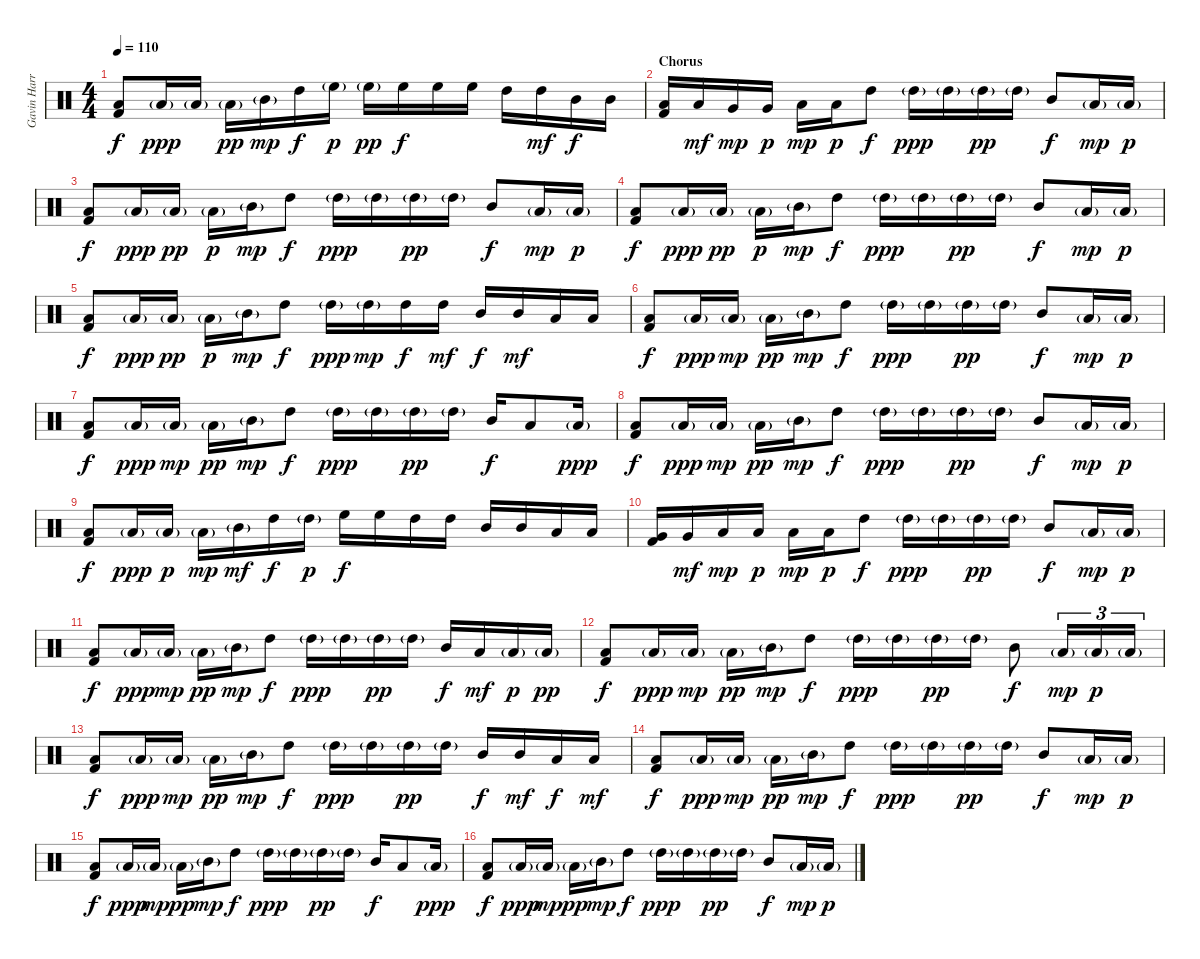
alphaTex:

\track ("Gavin Harrison - Drums" "Gavin Harr") {instrument percussion}
\staff {score}
\articulation defaults
\ts (4 4)
\tempo 110
\clef neutral
\ks c
("Low Floor Tom (hit)" "Kick (hit) 2").8{dy f} "Low Floor Tom (hit)"{g}.16{dy ppp} "Low Tom (hit)"{g}.16 "Low Tom (hit)"{g}.16{dy pp} "Mid Tom (hit)"{g}.16{dy mp} "High Tom (hit)".16{dy f} "High Floor Tom (hit)"{g}.16{dy p} "High Floor Tom (hit)"{g}.16{dy pp} "High Floor Tom (hit)".16{dy f} "High Floor Tom (hit)".16 "High Floor Tom (hit)".16 "High Tom (hit)".16 "High Tom (hit)".16{dy mf} "Mid Tom (hit)".16{dy f} "Mid Tom (hit)".16 |
\section ("" "Chorus")
("Low Tom (hit)" "Kick (hit) 2").16 "Low Tom (hit)".16{dy mf} "Very Low Tom (hit)".16{dy mp} "Very Low Tom (hit)".16{dy p} "Low Floor Tom (hit)".16{dy mp} "Low Floor Tom (hit)".16{dy p} "High Tom (hit)".8{dy f} "High Tom (hit)"{g}.16{dy ppp} "High Tom (hit)"{g}.16 "High Tom (hit)"{g}.16{dy pp} "High Tom (hit)"{g}.16 "Mid Tom (hit)".8{dy f} "Low Tom (hit)"{g}.16{dy mp} "Low Tom (hit)"{g}.16{dy p} |
("Low Floor Tom (hit)" "Kick (hit) 2").8{dy f} "Low Floor Tom (hit)"{g}.16{dy ppp} "Low Tom (hit)"{g}.16{dy pp} "Low Tom (hit)"{g}.16{dy p} "Mid Tom (hit)"{g}.16{dy mp} "High Tom (hit)".8{dy f} "High Tom (hit)"{g}.16{dy ppp} "High Tom (hit)"{g}.16 "High Tom (hit)"{g}.16{dy pp} "High Tom (hit)"{g}.16 "Mid Tom (hit)".8{dy f} "Low Tom (hit)"{g}.16{dy mp} "Low Tom (hit)"{g}.16{dy p} |
("Low Floor Tom (hit)" "Kick (hit) 2").8{dy f} "Low Floor Tom (hit)"{g}.16{dy ppp} "Low Tom (hit)"{g}.16{dy pp} "Low Tom (hit)"{g}.16{dy p} "Mid Tom (hit)"{g}.16{dy mp} "High Tom (hit)".8{dy f} "High Tom (hit)"{g}.16{dy ppp} "High Tom (hit)"{g}.16 "High Tom (hit)"{g}.16{dy pp} "High Tom (hit)"{g}.16 "Mid Tom (hit)".8{dy f} "Low Tom (hit)"{g}.16{dy mp} "Low Tom (hit)"{g}.16{dy p} |
("Low Floor Tom (hit)" "Kick (hit) 2").8{dy f} "Low Floor Tom (hit)"{g}.16{dy ppp} "Low Tom (hit)"{g}.16{dy pp} "Low Tom (hit)"{g}.16{dy p} "Mid Tom (hit)"{g}.16{dy mp} "High Tom (hit)".8{dy f} "High Tom (hit)"{g}.16{dy ppp} "High Tom (hit)"{g}.16{dy mp} "High Tom (hit)".16{dy f} "High Tom (hit)".16{dy mf} "Mid Tom (hit)".16{dy f} "Mid Tom (hit)".16{dy mf} "Low Tom (hit)".16 "Low Tom (hit)".16 |
("Low Floor Tom (hit)" "Kick (hit) 2").8{dy f} "Low Floor Tom (hit)"{g}.16{dy ppp} "Low Tom (hit)"{g}.16{dy mp} "Low Tom (hit)"{g}.16{dy pp} "Mid Tom (hit)"{g}.16{dy mp} "High Tom (hit)".8{dy f} "High Tom (hit)"{g}.16{dy ppp} "High Tom (hit)"{g}.16 "High Tom (hit)"{g}.16{dy pp} "High Tom (hit)"{g}.16 "Mid Tom (hit)".8{dy f} "Low Tom (hit)"{g}.16{dy mp} "Low Tom (hit)"{g}.16{dy p} |
("Low Floor Tom (hit)" "Kick (hit) 2").8{dy f} "Low Floor Tom (hit)"{g}.16{dy ppp} "Low Tom (hit)"{g}.16{dy mp} "Low Tom (hit)"{g}.16{dy pp} "Mid Tom (hit)"{g}.16{dy mp} "High Tom (hit)".8{dy f} "High Tom (hit)"{g}.16{dy ppp} "High Tom (hit)"{g}.16 "High Tom (hit)"{g}.16{dy pp} "High Tom (hit)"{g}.16 "Mid Tom (hit)".16{dy f} "Low Floor Tom (hit)".8 "Low Floor Tom (hit)"{g}.16{dy ppp} |
("Low Floor Tom (hit)" "Kick (hit) 2").8{dy f} "Low Floor Tom (hit)"{g}.16{dy ppp} "Low Tom (hit)"{g}.16{dy mp} "Low Tom (hit)"{g}.16{dy pp} "Mid Tom (hit)"{g}.16{dy mp} "High Tom (hit)".8{dy f} "High Tom (hit)"{g}.16{dy ppp} "High Tom (hit)"{g}.16 "High Tom (hit)"{g}.16{dy pp} "High Tom (hit)"{g}.16 "Mid Tom (hit)".8{dy f} "Low Tom (hit)"{g}.16{dy mp} "Low Tom (hit)"{g}.16{dy p} |
("Low Floor Tom (hit)" "Kick (hit) 2").8{dy f} "Low Floor Tom (hit)"{g}.16{dy ppp} "Low Tom (hit)"{g}.16{dy p} "Low Tom (hit)"{g}.16{dy mp} "Mid Tom (hit)"{g}.16{dy mf} "High Tom (hit)".16{dy f} "High Tom (hit)"{g}.16{dy p} "High Floor Tom (hit)".16{dy f} "High Floor Tom (hit)".16 "High Tom (hit)".16 "High Tom (hit)".16 "Mid Tom (hit)".16 "Mid Tom (hit)".16 "Low Tom (hit)".16 "Low Tom (hit)".16 |
("Very Low Tom (hit)" "Kick (hit) 2").16 "Very Low Tom (hit)".16{dy mf} "Low Floor Tom (hit)".16{dy mp} "Low Floor Tom (hit)".16{dy p} "Low Floor Tom (hit)".16{dy mp} "Low Floor Tom (hit)".16{dy p} "High Tom (hit)".8{dy f} "High Tom (hit)"{g}.16{dy ppp} "High Tom (hit)"{g}.16 "High Tom (hit)"{g}.16{dy pp} "High Tom (hit)"{g}.16 "Mid Tom (hit)".8{dy f} "Low Tom (hit)"{g}.16{dy mp} "Low Tom (hit)"{g}.16{dy p} |
("Low Floor Tom (hit)" "Kick (hit) 2").8{dy f} "Low Floor Tom (hit)"{g}.16{dy ppp} "Low Tom (hit)"{g}.16{dy mp} "Low Tom (hit)"{g}.16{dy pp} "Mid Tom (hit)"{g}.16{dy mp} "High Tom (hit)".8{dy f} "High Tom (hit)"{g}.16{dy ppp} "High Tom (hit)"{g}.16 "High Tom (hit)"{g}.16{dy pp} "High Tom (hit)"{g}.16 "Mid Tom (hit)".16{dy f} "Low Tom (hit)".16{dy mf} "Low Tom (hit)"{g}.16{dy p} "Low Tom (hit)"{g}.16{dy pp} |
("Low Floor Tom (hit)" "Kick (hit) 2").8{dy f} "Low Floor Tom (hit)"{g}.16{dy ppp} "Low Tom (hit)"{g}.16{dy mp} "Low Tom (hit)"{g}.16{dy pp} "Mid Tom (hit)"{g}.16{dy mp} "High Tom (hit)".8{dy f} "High Tom (hit)"{g}.16{dy ppp} "High Tom (hit)"{g}.16 "High Tom (hit)"{g}.16{dy pp} "High Tom (hit)"{g}.16 "Mid Tom (hit)".8{dy f} "Low Tom (hit)"{g}.16{tu (3 2) dy mp} "Low Tom (hit)"{g}.16{tu (3 2) dy p} "Low Tom (hit)"{g}.16{tu (3 2)} |
("Low Floor Tom (hit)" "Kick (hit) 2").8{dy f} "Low Floor Tom (hit)"{g}.16{dy ppp} "Low Tom (hit)"{g}.16{dy mp} "Low Tom (hit)"{g}.16{dy pp} "Mid Tom (hit)"{g}.16{dy mp} "High Tom (hit)".8{dy f} "High Tom (hit)"{g}.16{dy ppp} "High Tom (hit)"{g}.16 "High Tom (hit)"{g}.16{dy pp} "High Tom (hit)"{g}.16 "Mid Tom (hit)".16{dy f} "Mid Tom (hit)".16{dy mf} "Low Tom (hit)".16{dy f} "Low Tom (hit)".16{dy mf} |
("Low Floor Tom (hit)" "Kick (hit) 2").8{dy f} "Low Floor Tom (hit)"{g}.16{dy ppp} "Low Tom (hit)"{g}.16{dy mp} "Low Tom (hit)"{g}.16{dy pp} "Mid Tom (hit)"{g}.16{dy mp} "High Tom (hit)".8{dy f} "High Tom (hit)"{g}.16{dy ppp} "High Tom (hit)"{g}.16 "High Tom (hit)"{g}.16{dy pp} "High Tom (hit)"{g}.16 "Mid Tom (hit)".8{dy f} "Low Tom (hit)"{g}.16{dy mp} "Low Tom (hit)"{g}.16{dy p} |
("Low Floor Tom (hit)" "Kick (hit) 2").8{dy f} "Low Floor Tom (hit)"{g}.16{dy ppp} "Low Tom (hit)"{g}.16{dy mp} "Low Tom (hit)"{g}.16{dy pp} "Mid Tom (hit)"{g}.16{dy mp} "High Tom (hit)".8{dy f} "High Tom (hit)"{g}.16{dy ppp} "High Tom (hit)"{g}.16 "High Tom (hit)"{g}.16{dy pp} "High Tom (hit)"{g}.16 "Mid Tom (hit)".16{dy f} "Low Floor Tom (hit)".8 "Low Floor Tom (hit)"{g}.16{dy ppp} |
("Low Floor Tom (hit)" "Kick (hit) 2").8{dy f} "Low Floor Tom (hit)"{g}.16{dy ppp} "Low Tom (hit)"{g}.16{dy mp} "Low Tom (hit)"{g}.16{dy pp} "Mid Tom (hit)"{g}.16{dy mp} "High Tom (hit)".8{dy f} "High Tom (hit)"{g}.16{dy ppp} "High Tom (hit)"{g}.16 "High Tom (hit)"{g}.16{dy pp} "High Tom (hit)"{g}.16 "Mid Tom (hit)".8{dy f} "Low Tom (hit)"{g}.16{dy mp} "Low Tom (hit)"{g}.16{dy p}
